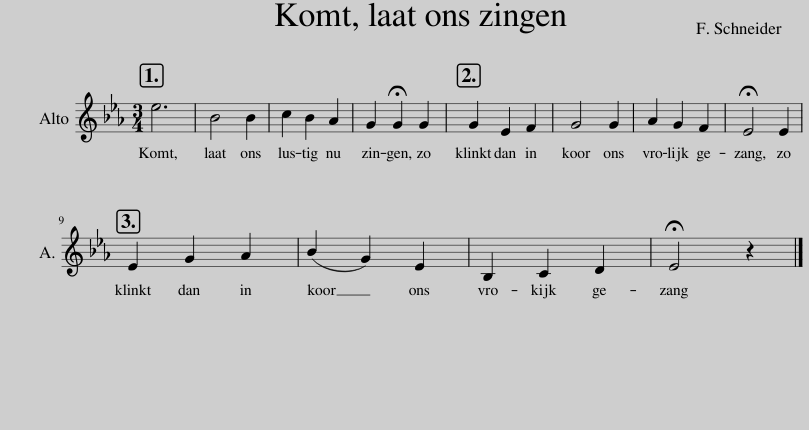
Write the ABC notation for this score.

X:1
L:1/8
M:3/4
I:linebreak $
K:Eb
V:1 treble
V:1
 e6 | B4 B2 | c2 B2 A2 | G2 !fermata!G2 G2 | G2 E2 F2 | %5
 G4 G2 | A2 G2 F2 | !fermata!E4 E2 |$ E2 G2 A2 | (B2 G2) E2 | %10
 B,2 C2 D2 | !fermata!E4 z2 |] %12
